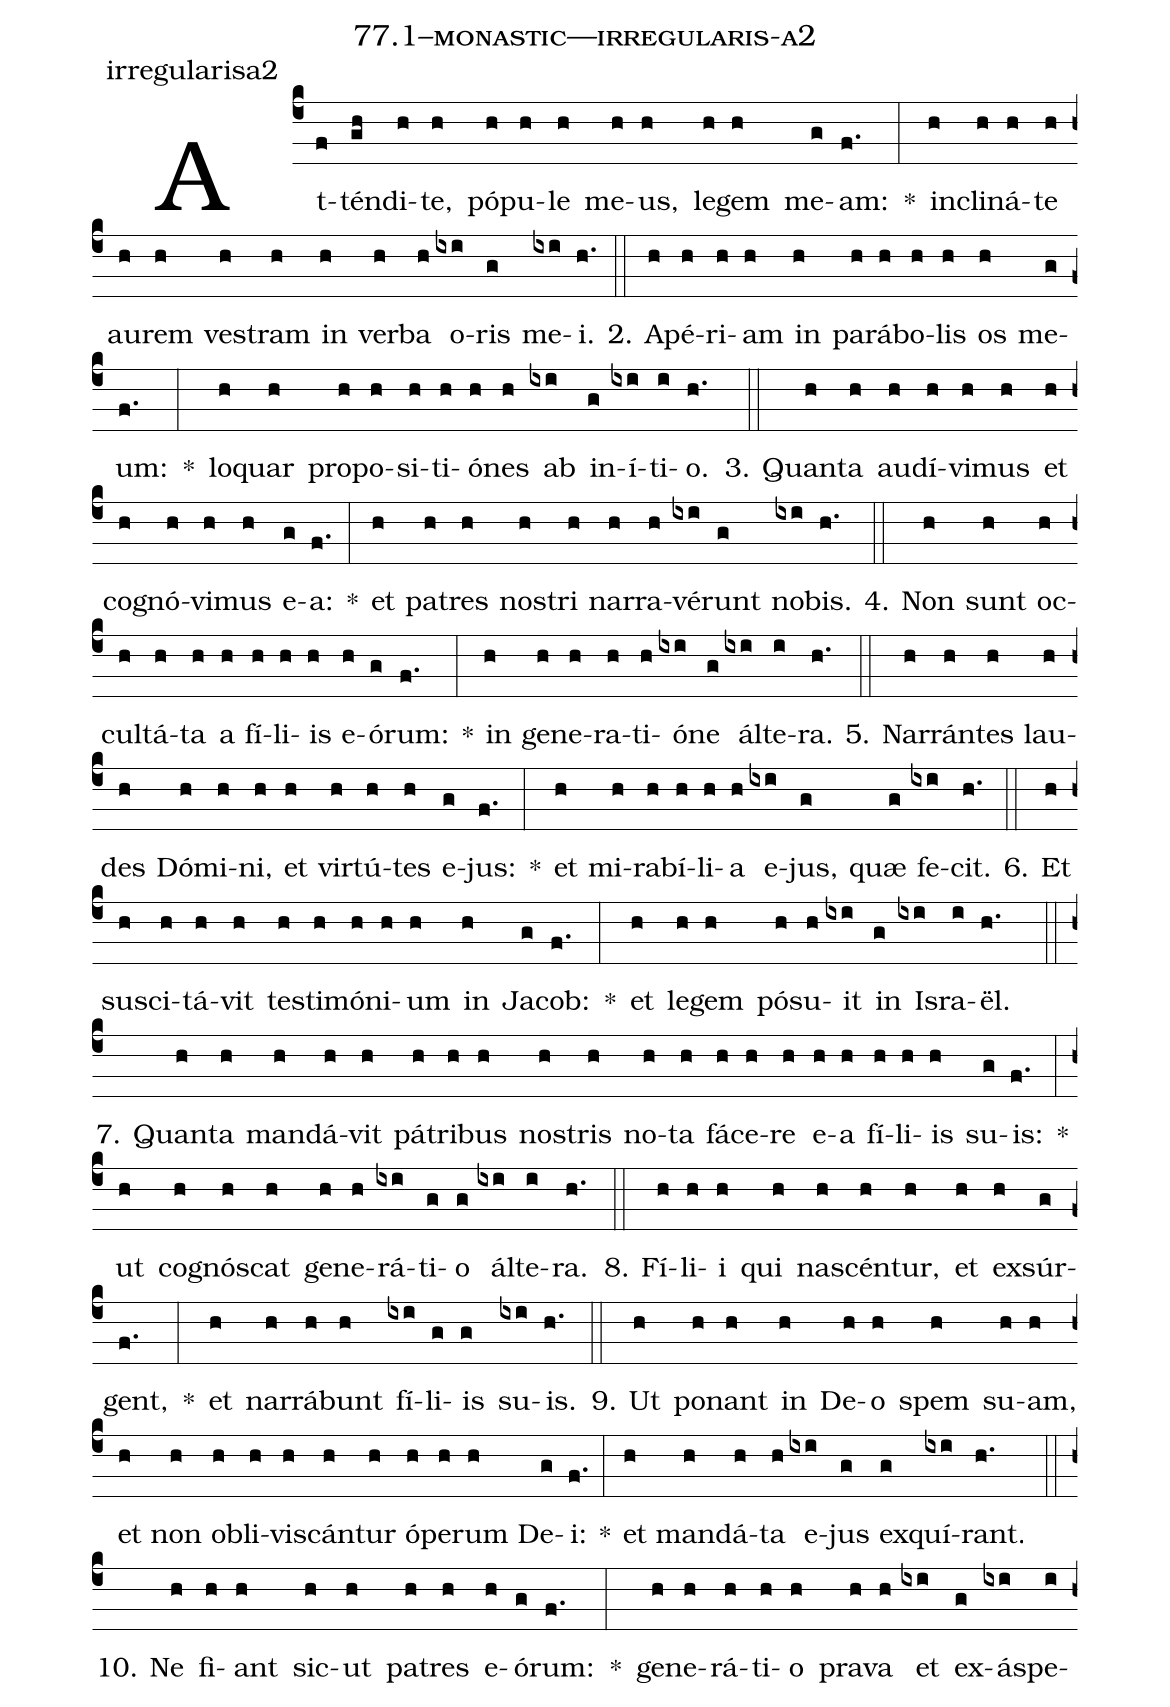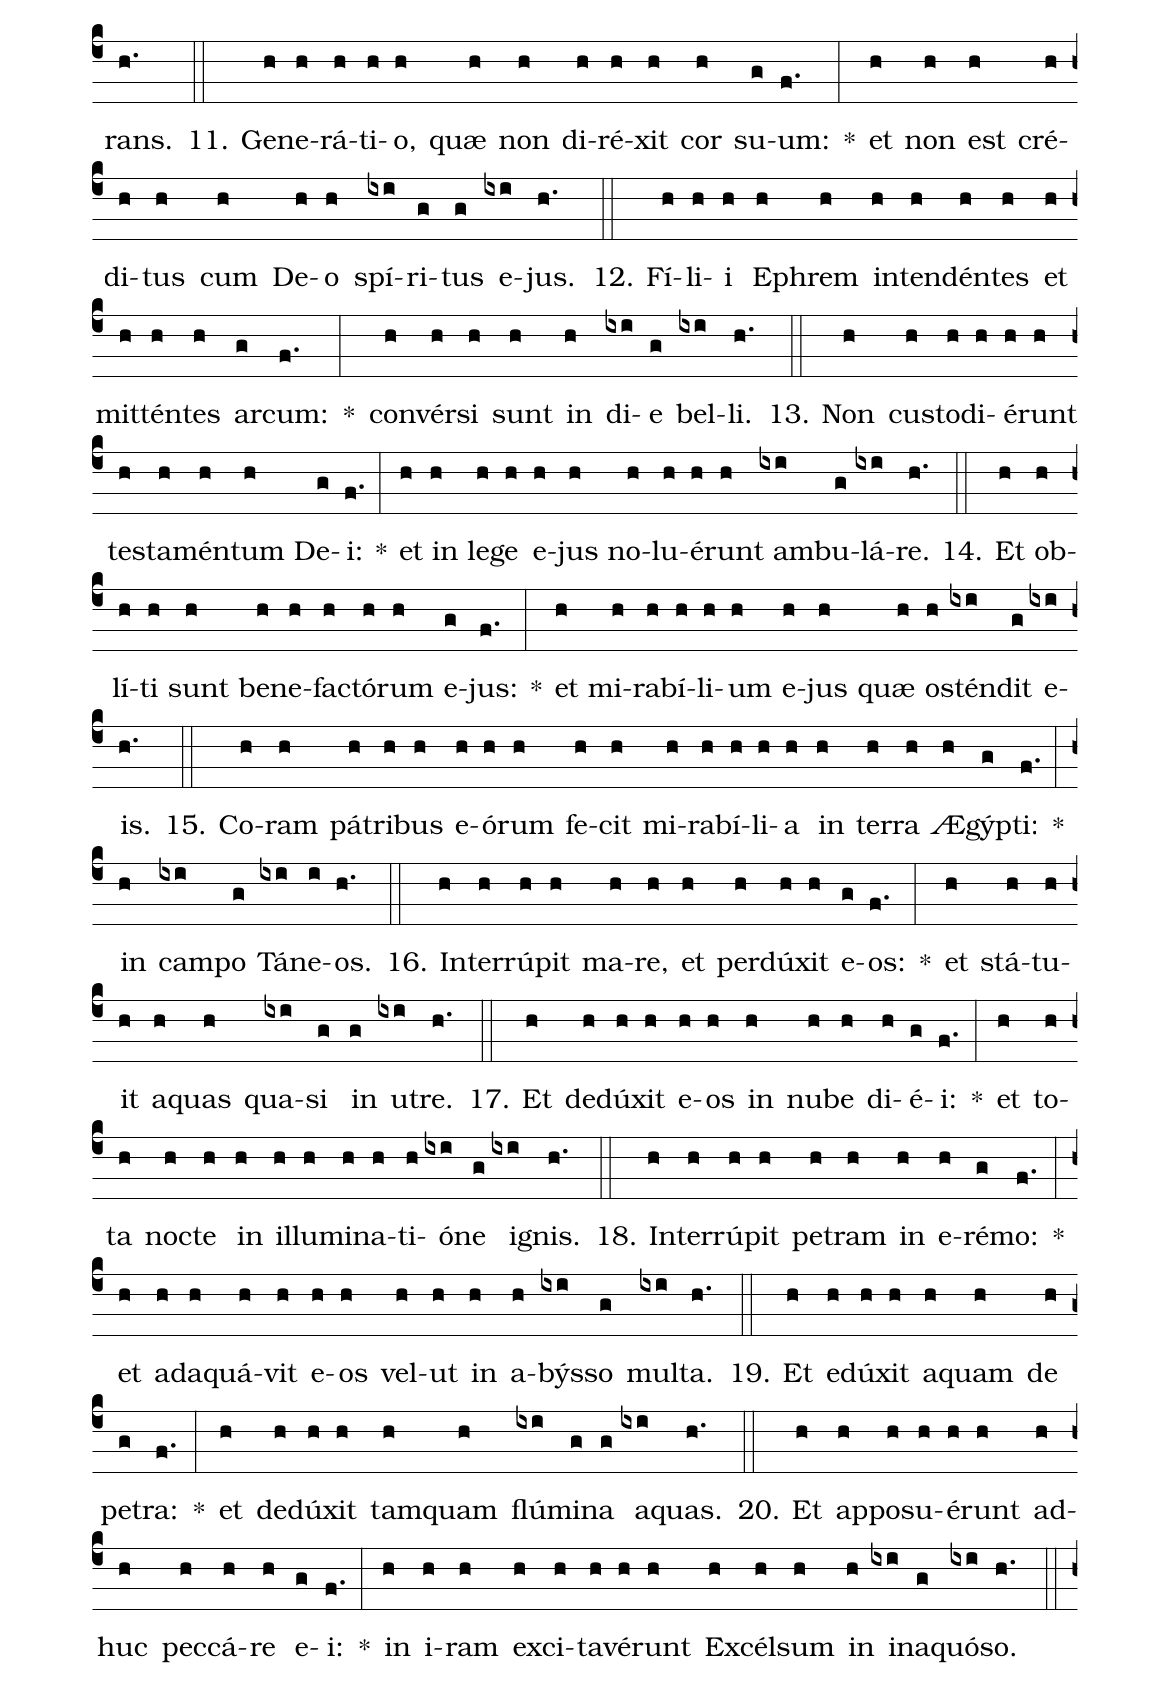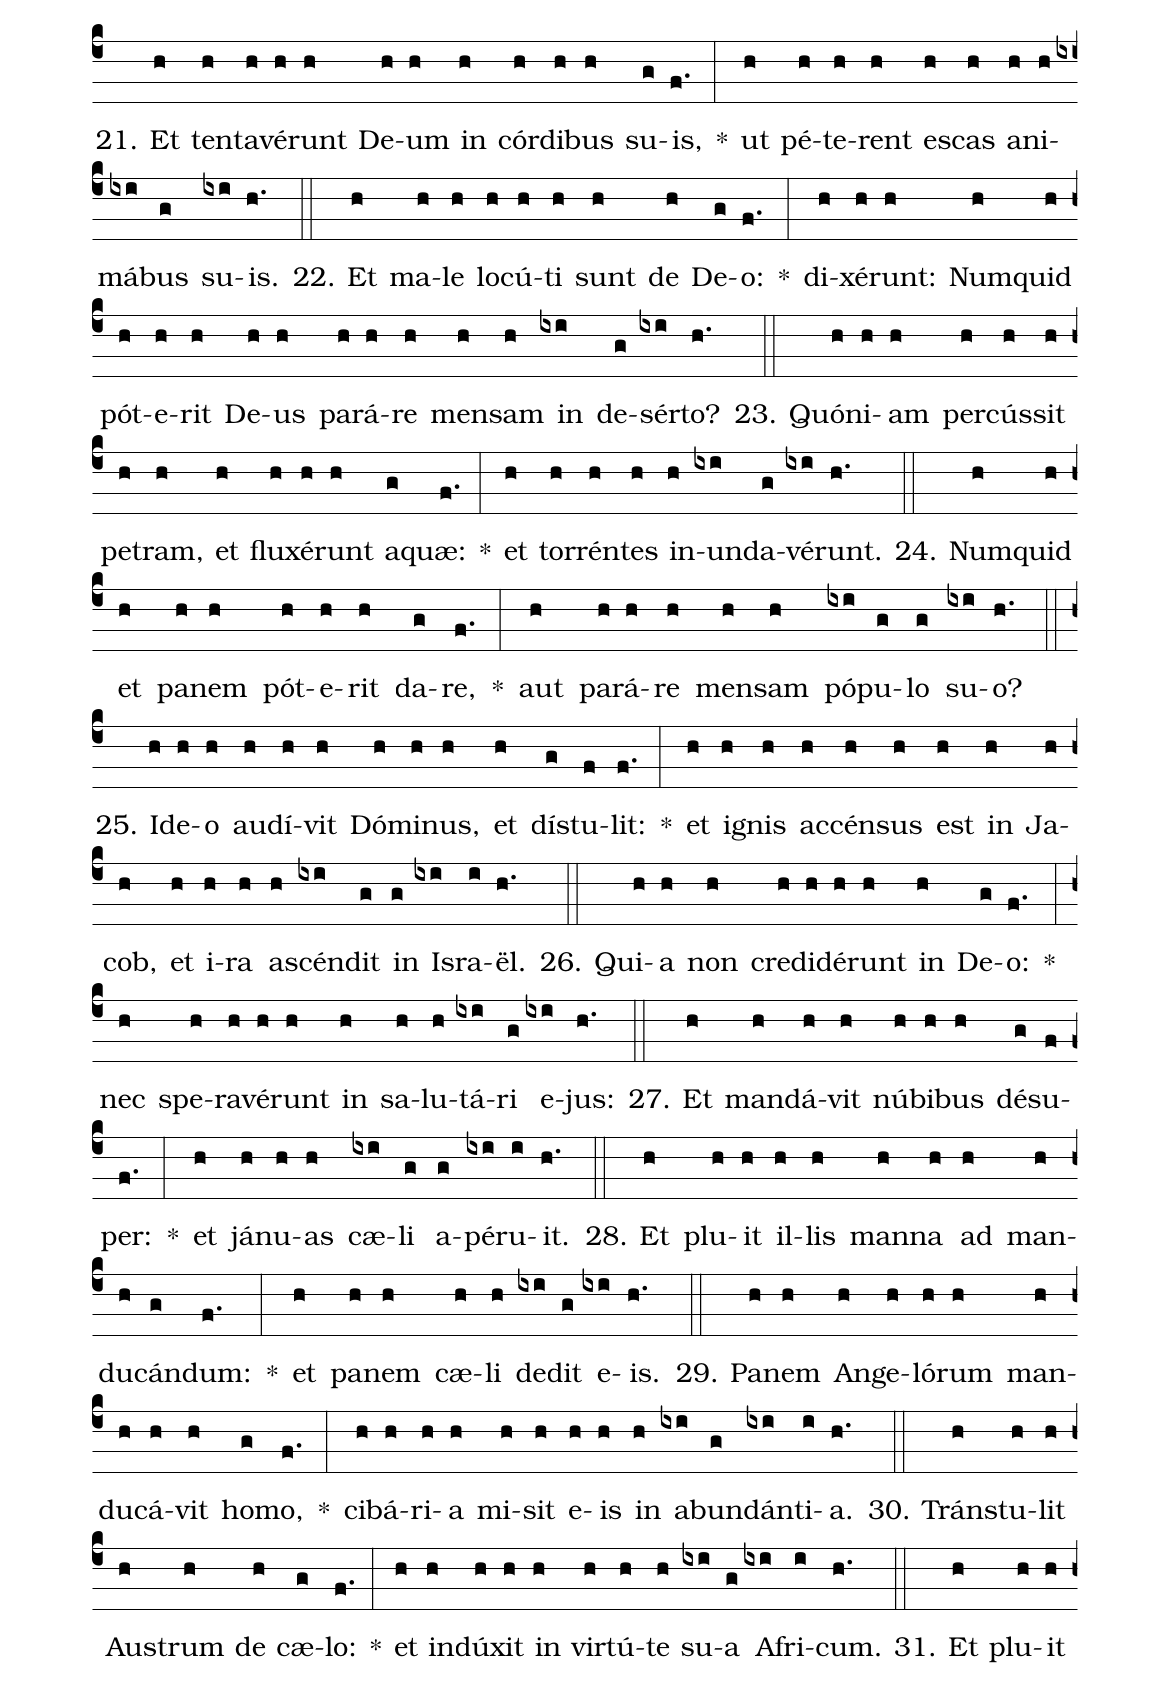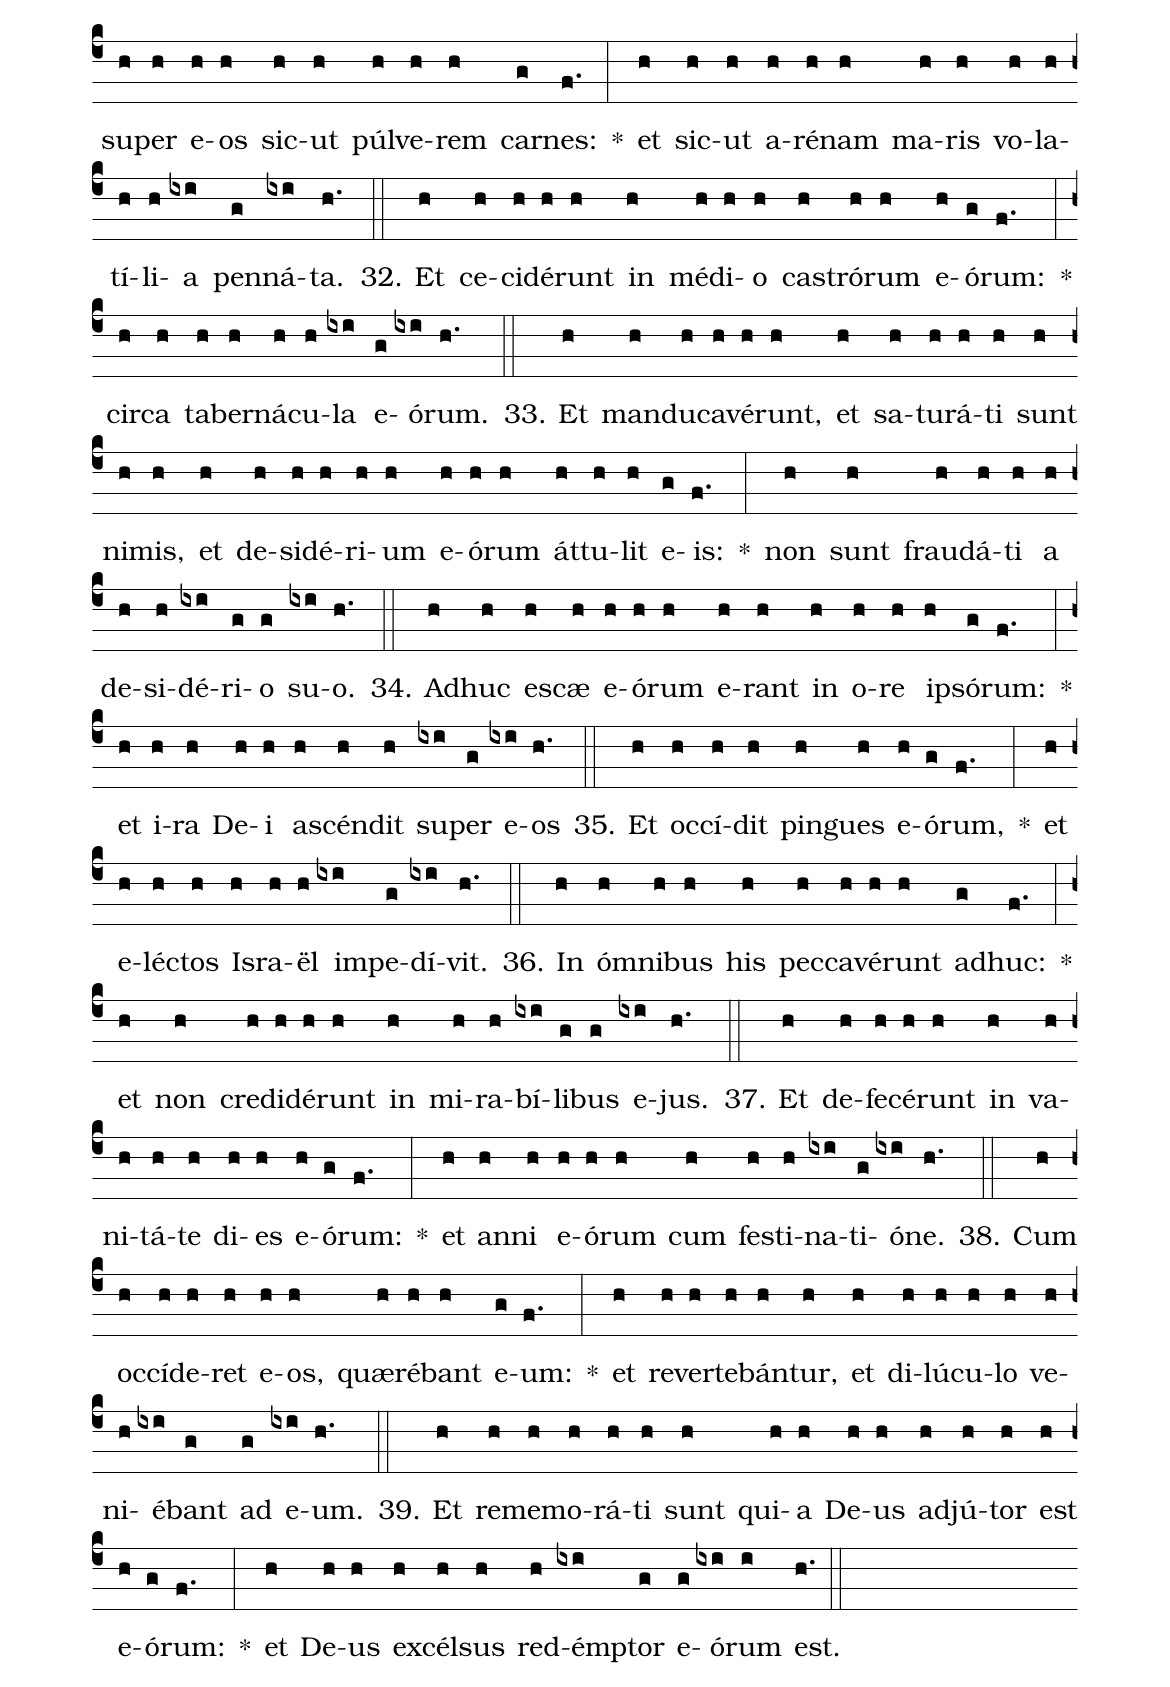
name: 77.1--monastic---irregularis-a2;
annotation: irregularisa2;
%%
(c4)At(f)tén(gh)di(h)te,(h) pó(h)pu(h)le(h) me(h)us,(h) le(h)gem(h) me(g)am:(f.) *(:) in(h)cli(h)ná(h)te(h) au(h)rem(h) ves(h)tram(h) in(h) ver(h)ba(h) o(ixi)ris(g) me(ixi)i.(h.) (::)
2. A(h)pé(h)ri(h)am(h) in(h) pa(h)rá(h)bo(h)lis(h) os(h) me(g)um:(f.) *(:) lo(h)quar(h) pro(h)po(h)si(h)ti(h)ó(h)nes(h) ab(ixi) in(g)í(ixi)ti(i)o.(h.) (::)
3. Quan(h)ta(h) au(h)dí(h)vi(h)mus(h) et(h) co(h)gnó(h)vi(h)mus(h) e(g)a:(f.) *(:) et(h) pa(h)tres(h) nos(h)tri(h) nar(h)ra(h)vé(ixi)runt(g) no(ixi)bis.(h.) (::)
4. Non(h) sunt(h) oc(h)cul(h)tá(h)ta(h) a(h) fí(h)li(h)is(h) e(h)ó(g)rum:(f.) *(:) in(h) ge(h)ne(h)ra(h)ti(h)ó(ixi)ne(g) ál(ixi)te(i)ra.(h.) (::)
5. Nar(h)rán(h)tes(h) lau(h)des(h) Dó(h)mi(h)ni,(h) et(h) vir(h)tú(h)tes(h) e(g)jus:(f.) *(:) et(h) mi(h)ra(h)bí(h)li(h)a(h) e(ixi)jus,(g) quæ(g) fe(ixi)cit.(h.) (::)
6. Et(h) su(h)sci(h)tá(h)vit(h) tes(h)ti(h)mó(h)ni(h)um(h) in(h) Ja(g)cob:(f.) *(:) et(h) le(h)gem(h) pó(h)su(h)it(ixi) in(g) Is(ixi)ra(i)ël.(h.) (::)
7. Quan(h)ta(h) man(h)dá(h)vit(h) pá(h)tri(h)bus(h) nos(h)tris(h) no(h)ta(h) fá(h)ce(h)re(h) e(h)a(h) fí(h)li(h)is(h) su(g)is:(f.) *(:) ut(h) co(h)gnós(h)cat(h) ge(h)ne(h)rá(ixi)ti(g)o(g) ál(ixi)te(i)ra.(h.) (::)
8. Fí(h)li(h)i(h) qui(h) na(h)scén(h)tur,(h) et(h) ex(h)súr(g)gent,(f.) *(:) et(h) nar(h)rá(h)bunt(h) fí(ixi)li(g)is(g) su(ixi)is.(h.) (::)
9. Ut(h) po(h)nant(h) in(h) De(h)o(h) spem(h) su(h)am,(h) et(h) non(h) ob(h)li(h)vis(h)cán(h)tur(h) ó(h)pe(h)rum(h) De(g)i:(f.) *(:) et(h) man(h)dá(h)ta(h) e(ixi)jus(g) ex(g)quí(ixi)rant.(h.) (::)
10. Ne(h) fi(h)ant(h) sic(h)ut(h) pa(h)tres(h) e(h)ó(g)rum:(f.) *(:) ge(h)ne(h)rá(h)ti(h)o(h) pra(h)va(h) et(ixi) ex(g)ás(ixi)pe(i)rans.(h.) (::)
11. Ge(h)ne(h)rá(h)ti(h)o,(h) quæ(h) non(h) di(h)ré(h)xit(h) cor(h) su(g)um:(f.) *(:) et(h) non(h) est(h) cré(h)di(h)tus(h) cum(h) De(h)o(h) spí(ixi)ri(g)tus(g) e(ixi)jus.(h.) (::)
12. Fí(h)li(h)i(h) E(h)phrem(h) in(h)ten(h)dén(h)tes(h) et(h) mit(h)tén(h)tes(h) ar(g)cum:(f.) *(:) con(h)vér(h)si(h) sunt(h) in(h) di(ixi)e(g) bel(ixi)li.(h.) (::)
13. Non(h) cus(h)to(h)di(h)é(h)runt(h) tes(h)ta(h)mén(h)tum(h) De(g)i:(f.) *(:) et(h) in(h) le(h)ge(h) e(h)jus(h) no(h)lu(h)é(h)runt(h) am(ixi)bu(g)lá(ixi)re.(h.) (::)
14. Et(h) ob(h)lí(h)ti(h) sunt(h) be(h)ne(h)fac(h)tó(h)rum(h) e(g)jus:(f.) *(:) et(h) mi(h)ra(h)bí(h)li(h)um(h) e(h)jus(h) quæ(h) os(h)tén(ixi)dit(g) e(ixi)is.(h.) (::)
15. Co(h)ram(h) pá(h)tri(h)bus(h) e(h)ó(h)rum(h) fe(h)cit(h) mi(h)ra(h)bí(h)li(h)a(h) in(h) ter(h)ra(h) Æ(h)gýp(g)ti:(f.) *(:) in(h) cam(ixi)po(g) Tá(ixi)ne(i)os.(h.) (::)
16. In(h)ter(h)rú(h)pit(h) ma(h)re,(h) et(h) per(h)dú(h)xit(h) e(g)os:(f.) *(:) et(h) stá(h)tu(h)it(h) a(h)quas(h) qua(ixi)si(g) in(g) u(ixi)tre.(h.) (::)
17. Et(h) de(h)dú(h)xit(h) e(h)os(h) in(h) nu(h)be(h) di(h)é(g)i:(f.) *(:) et(h) to(h)ta(h) noc(h)te(h) in(h) il(h)lu(h)mi(h)na(h)ti(h)ó(ixi)ne(g) i(ixi)gnis.(h.) (::)
18. In(h)ter(h)rú(h)pit(h) pe(h)tram(h) in(h) e(h)ré(g)mo:(f.) *(:) et(h) ad(h)a(h)quá(h)vit(h) e(h)os(h) vel(h)ut(h) in(h) a(h)býs(ixi)so(g) mul(ixi)ta.(h.) (::)
19. Et(h) e(h)dú(h)xit(h) a(h)quam(h) de(h) pe(g)tra:(f.) *(:) et(h) de(h)dú(h)xit(h) tam(h)quam(h) flú(ixi)mi(g)na(g) a(ixi)quas.(h.) (::)
20. Et(h) ap(h)po(h)su(h)é(h)runt(h) ad(h)huc(h) pec(h)cá(h)re(h) e(g)i:(f.) *(:) in(h) i(h)ram(h) ex(h)ci(h)ta(h)vé(h)runt(h) Ex(h)cél(h)sum(h) in(h) in(ixi)a(g)quó(ixi)so.(h.) (::)
21. Et(h) ten(h)ta(h)vé(h)runt(h) De(h)um(h) in(h) cór(h)di(h)bus(h) su(g)is,(f.) *(:) ut(h) pé(h)te(h)rent(h) es(h)cas(h) a(h)ni(h)má(ixi)bus(g) su(ixi)is.(h.) (::)
22. Et(h) ma(h)le(h) lo(h)cú(h)ti(h) sunt(h) de(h) De(g)o:(f.) *(:) di(h)xé(h)runt:(h) Num(h)quid(h) pót(h)e(h)rit(h) De(h)us(h) pa(h)rá(h)re(h) men(h)sam(h) in(ixi) de(g)sér(ixi)to?(h.) (::)
23. Quón(h)i(h)am(h) per(h)cús(h)sit(h) pe(h)tram,(h) et(h) flu(h)xé(h)runt(h) a(g)quæ:(f.) *(:) et(h) tor(h)rén(h)tes(h) in(h)un(ixi)da(g)vé(ixi)runt.(h.) (::)
24. Num(h)quid(h) et(h) pa(h)nem(h) pót(h)e(h)rit(h) da(g)re,(f.) *(:) aut(h) pa(h)rá(h)re(h) men(h)sam(h) pó(ixi)pu(g)lo(g) su(ixi)o?(h.) (::)
25. Id(h)e(h)o(h) au(h)dí(h)vit(h) Dó(h)mi(h)nus,(h) et(h) dís(g)tu(f)lit:(f.) *(:) et(h) i(h)gnis(h) ac(h)cén(h)sus(h) est(h) in(h) Ja(h)cob,(h) et(h) i(h)ra(h) a(h)scén(ixi)dit(g) in(g) Is(ixi)ra(i)ël.(h.) (::)
26. Qui(h)a(h) non(h) cre(h)di(h)dé(h)runt(h) in(h) De(g)o:(f.) *(:) nec(h) spe(h)ra(h)vé(h)runt(h) in(h) sa(h)lu(h)tá(ixi)ri(g) e(ixi)jus:(h.) (::)
27. Et(h) man(h)dá(h)vit(h) nú(h)bi(h)bus(h) dé(g)su(f)per:(f.) *(:) et(h) já(h)nu(h)as(h) cæ(ixi)li(g) a(g)pé(ixi)ru(i)it.(h.) (::)
28. Et(h) plu(h)it(h) il(h)lis(h) man(h)na(h) ad(h) man(h)du(h)cán(g)dum:(f.) *(:) et(h) pa(h)nem(h) cæ(h)li(h) de(ixi)dit(g) e(ixi)is.(h.) (::)
29. Pa(h)nem(h) An(h)ge(h)ló(h)rum(h) man(h)du(h)cá(h)vit(h) ho(g)mo,(f.) *(:) ci(h)bá(h)ri(h)a(h) mi(h)sit(h) e(h)is(h) in(h) ab(ixi)un(g)dán(ixi)ti(i)a.(h.) (::)
30. Tráns(h)tu(h)lit(h) Aus(h)trum(h) de(h) cæ(g)lo:(f.) *(:) et(h) in(h)dú(h)xit(h) in(h) vir(h)tú(h)te(h) su(ixi)a(g) A(ixi)fri(i)cum.(h.) (::)
31. Et(h) plu(h)it(h) su(h)per(h) e(h)os(h) sic(h)ut(h) púl(h)ve(h)rem(h) car(g)nes:(f.) *(:) et(h) sic(h)ut(h) a(h)ré(h)nam(h) ma(h)ris(h) vo(h)la(h)tí(h)li(h)a(ixi) pen(g)ná(ixi)ta.(h.) (::)
32. Et(h) ce(h)ci(h)dé(h)runt(h) in(h) mé(h)di(h)o(h) cas(h)tró(h)rum(h) e(h)ó(g)rum:(f.) *(:) cir(h)ca(h) ta(h)ber(h)ná(h)cu(h)la(ixi) e(g)ó(ixi)rum.(h.) (::)
33. Et(h) man(h)du(h)ca(h)vé(h)runt,(h) et(h) sa(h)tu(h)rá(h)ti(h) sunt(h) ni(h)mis,(h) et(h) de(h)si(h)dé(h)ri(h)um(h) e(h)ó(h)rum(h) át(h)tu(h)lit(h) e(g)is:(f.) *(:) non(h) sunt(h) frau(h)dá(h)ti(h) a(h) de(h)si(h)dé(ixi)ri(g)o(g) su(ixi)o.(h.) (::)
34. Ad(h)huc(h) e(h)scæ(h) e(h)ó(h)rum(h) e(h)rant(h) in(h) o(h)re(h) ip(h)só(g)rum:(f.) *(:) et(h) i(h)ra(h) De(h)i(h) a(h)scén(h)dit(h) su(ixi)per(g) e(ixi)os(h.) (::)
35. Et(h) oc(h)cí(h)dit(h) pin(h)gues(h) e(h)ó(g)rum,(f.) *(:) et(h) e(h)léc(h)tos(h) Is(h)ra(h)ël(h) im(ixi)pe(g)dí(ixi)vit.(h.) (::)
36. In(h) óm(h)ni(h)bus(h) his(h) pec(h)ca(h)vé(h)runt(h) ad(g)huc:(f.) *(:) et(h) non(h) cre(h)di(h)dé(h)runt(h) in(h) mi(h)ra(h)bí(ixi)li(g)bus(g) e(ixi)jus.(h.) (::)
37. Et(h) de(h)fe(h)cé(h)runt(h) in(h) va(h)ni(h)tá(h)te(h) di(h)es(h) e(h)ó(g)rum:(f.) *(:) et(h) an(h)ni(h) e(h)ó(h)rum(h) cum(h) fes(h)ti(h)na(ixi)ti(g)ó(ixi)ne.(h.) (::)
38. Cum(h) oc(h)cí(h)de(h)ret(h) e(h)os,(h) quæ(h)ré(h)bant(h) e(g)um:(f.) *(:) et(h) re(h)ver(h)te(h)bán(h)tur,(h) et(h) di(h)lú(h)cu(h)lo(h) ve(h)ni(h)é(ixi)bant(g) ad(g) e(ixi)um.(h.) (::)
39. Et(h) re(h)me(h)mo(h)rá(h)ti(h) sunt(h) qui(h)a(h) De(h)us(h) ad(h)jú(h)tor(h) est(h) e(h)ó(g)rum:(f.) *(:) et(h) De(h)us(h) ex(h)cél(h)sus(h) red(h)émp(ixi)tor(g) e(g)ó(ixi)rum(i) est.(h.) (::)
